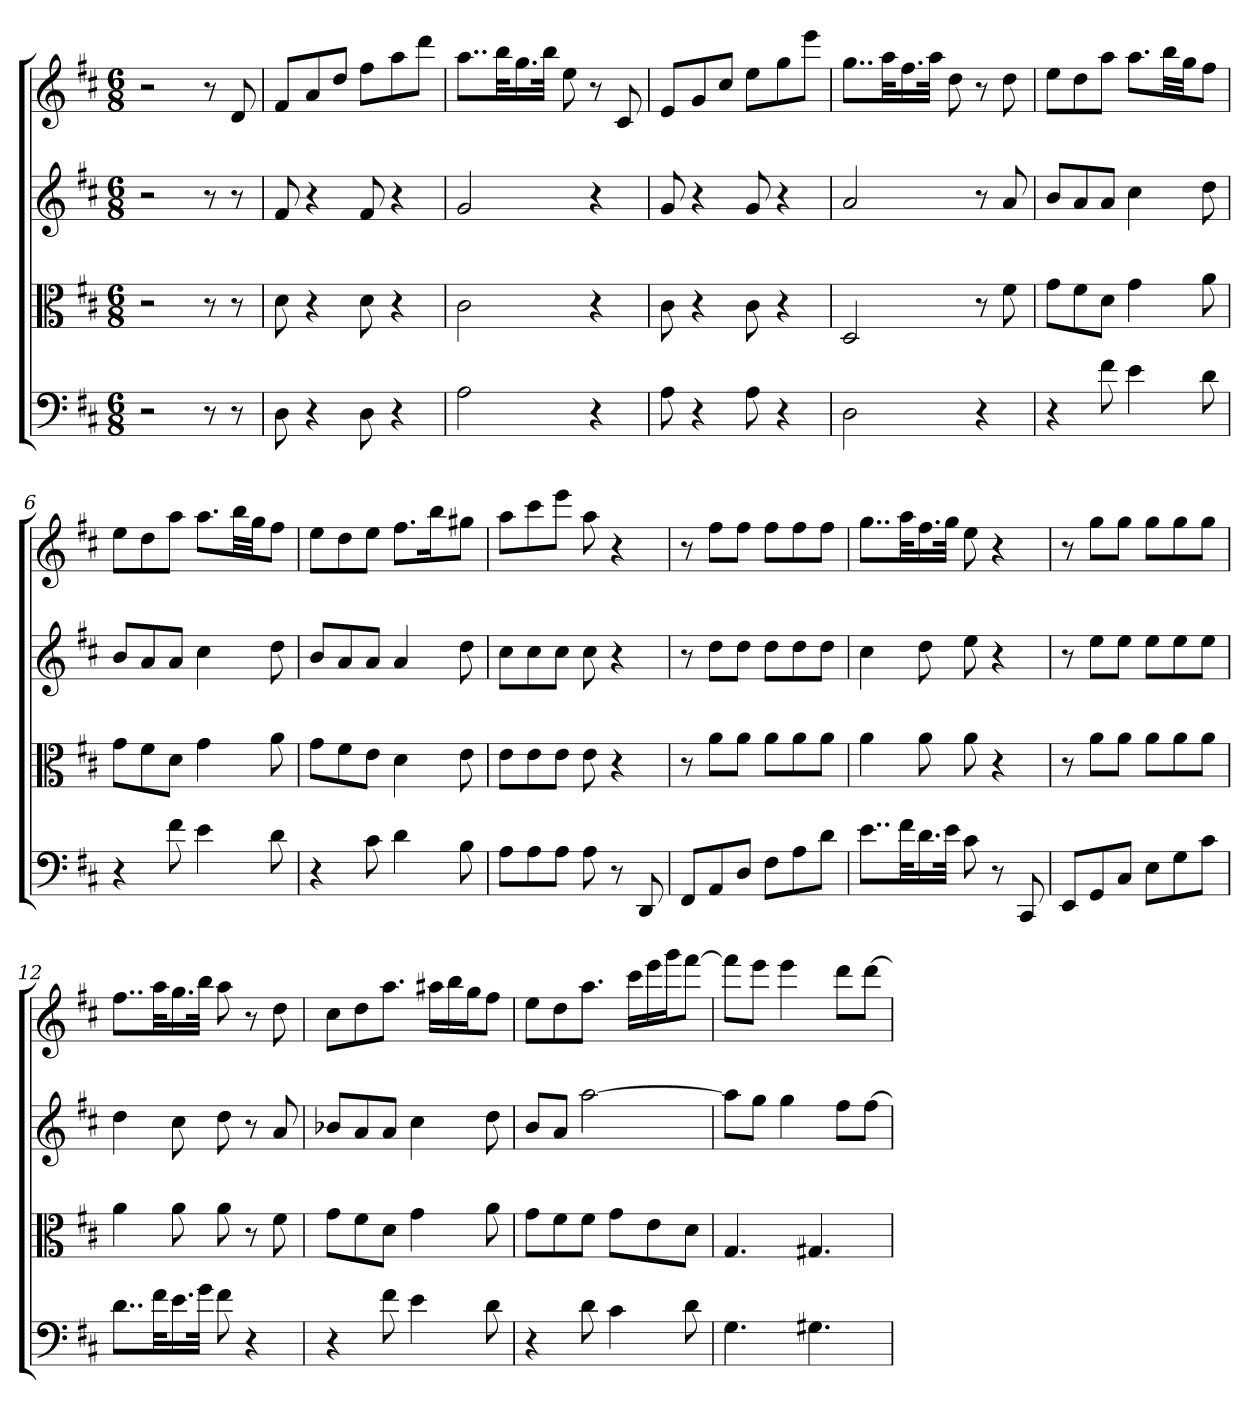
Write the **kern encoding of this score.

**kern	**kern	**kern	**kern
*part4	*part3	*part2	*part1
*staff4	*staff3	*staff2	*staff1
*clefF4	*clefC3	*	*
*k[f#c#]	*k[f#c#]	*k[f#c#]	*k[f#c#]
*D:	*D:	*D:	*D:
*M6/8	*M6/8	*M6/8	*M6/8
=	=	=	=
2r	2r	2r	2r
8r	8r	8r	8r
8r	8r	8r	8d
=1	=1	=1	=1
8D	8d	8f#	8f#L
4r	4r	4r	8a
.	.	.	8ddJ
8D	8d	8f#	8ff#L
4r	4r	4r	8aa
.	.	.	8dddJ
=2	=2	=2	=2
2A	2c#	2g	8..aaL
.	.	.	32bbKL
.	.	.	16.gg
.	.	.	32bbJJk
.	.	.	8ee
4r	4r	4r	8r
.	.	.	8c#
=3	=3	=3	=3
8A	8c#	8g	8eL
4r	4r	4r	8g
.	.	.	8cc#J
8A	8c#	8g	8eeL
4r	4r	4r	8gg
.	.	.	8eeeJ
=4	=4	=4	=4
2D	2D	2a	8..ggL
.	.	.	32aaKL
.	.	.	16.ff#
.	.	.	32aaJJk
.	.	.	8dd
4r	8r	8r	8r
.	8f#	8a	8dd
=5	=5	=5	=5
4r	8g\L	8bL	8eeL
.	8f#\	8a	8dd
8f#	8d\J	8aJ	8aaJ
4e	4g	4cc#	8.aaL
.	.	.	32bbLL
.	.	.	32ggJJ
8d	8a	8dd	8ff#J
=6	=6	=6	=6
4r	8g\L	8bL	8eeL
.	8f#\	8a	8dd
8f#	8d\J	8aJ	8aaJ
4e	4g	4cc#	8.aaL
.	.	.	32bbLL
.	.	.	32ggJJ
8d	8a	8dd	8ff#J
=7	=7	=7	=7
4r	8g\L	8bL	8eeL
.	8f#\	8a	8dd
8c#	8e\J	8aJ	8eeJ
4d	4d	4a	8.ff#L
.	.	.	16bbK
8B	8e	8dd	8gg#XJ
=8	=8	=8	=8
8A\L	8e\L	8cc#L	8aaL
8A\	8e\	8cc#	8ccc#
8A\J	8e\J	8cc#J	8eeeJ
8A	8e	8cc#	8aa
8r	4r	4r	4r
8DD	.	.	.
=9	=9	=9	=9
8FF#/L	8r	8r	8r
8AA/	8a\L	8ddL	8ff#L
8D/J	8a\J	8ddJ	8ff#J
8F#\L	8a\L	8ddL	8ff#L
8A\	8a\	8dd	8ff#
8d\J	8a\J	8ddJ	8ff#J
=10	=10	=10	=10
8..e\L	4a	4cc#	8..ggL
32f#\KL	.	.	32aaKL
16.d\	8a	8dd	16.ff#
32e\JJk	.	.	32ggJJk
8c#	8a	8ee	8ee
8r	4r	4r	4r
8CC#	.	.	.
=11	=11	=11	=11
8EE/L	8r	8r	8r
8GG/	8a\L	8eeL	8ggL
8C#/J	8a\J	8eeJ	8ggJ
8E\L	8a\L	8eeL	8ggL
8G\	8a\	8ee	8gg
8c#\J	8a\J	8eeJ	8ggJ
=12	=12	=12	=12
8..d\L	4a	4dd	8..ff#L
32f#\KL	.	.	32aaKL
16.e\	8a	8cc#	16.gg
32g\JJk	.	.	32bbJJk
8f#	8a	8dd	8aa
4r	8r	8r	8r
.	8f#	8a	8dd
=13	=13	=13	=13
4r	8g\L	8b-XL	8cc#L
.	8f#\	8a	8dd
8f#	8d\J	8aJ	8.aaJ
4e	4g	4cc#	.
.	.	.	16aa#XLL
.	.	.	16bb
.	.	.	16ggJ
8d	8a	8dd	8ff#J
=14	=14	=14	=14
4r	8g\L	8bL	8eeL
.	8f#\	8aJ	8dd
8d	8f#\J	[2aa	8.aaJ
4c#	8g\L	.	.
.	.	.	16ccc#LL
.	8e\	.	16eee
.	.	.	16gggJ
8d	8d\J	.	[8fff#J
=15	=15	=15	=15
4.G	4.G	8aaL]	8fff#L]
.	.	8ggJ	8eeeJ
.	.	4gg	4eee
4.G#X	4.G#X	.	.
.	.	8ff#L	8dddL
.	.	[8ff#J	[8dddJ
=	=	=	=
*-	*-	*-	*-
